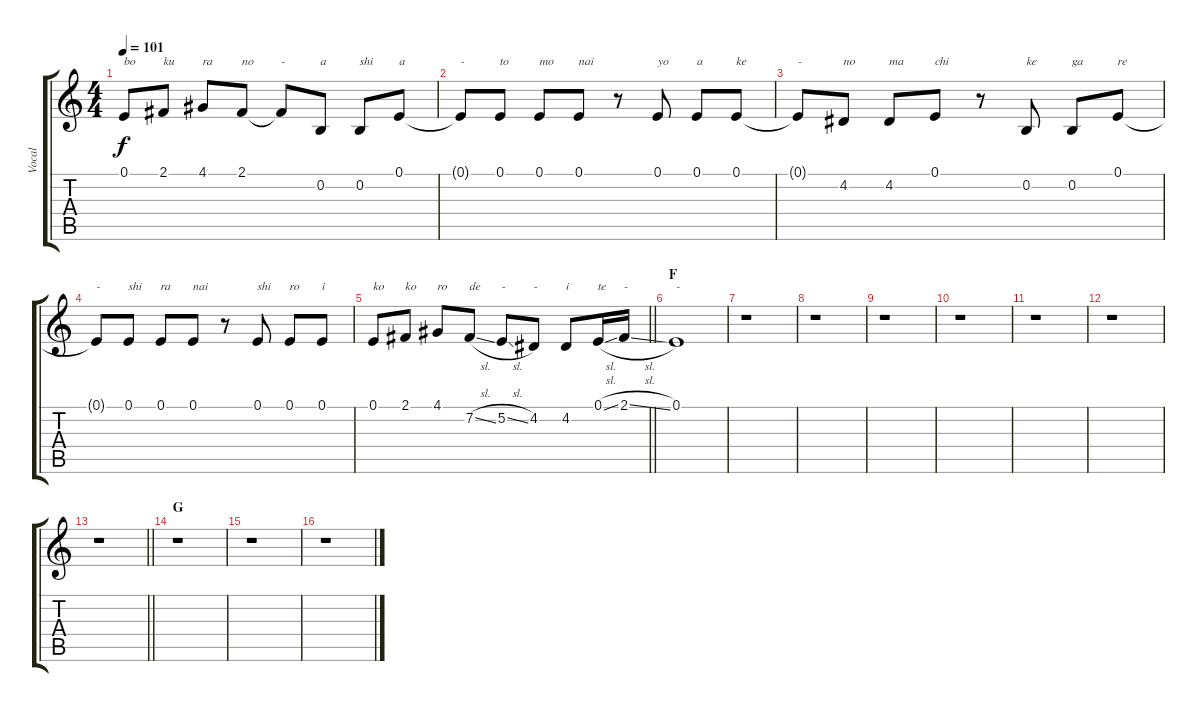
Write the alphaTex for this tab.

\track ("Vocal" "Vocal") {instrument clarinet}
\staff {score tabs}
\tuning (E4 B3 G3 D3 A2 E2) {hide}
\ts (4 4)
\tempo 101
\clef g2
\ks c
0.1.8{txt "bo" dy f} 2.1.8{txt "ku"} 4.1.8{txt "ra"} 2.1.8{txt "no"} 2.1{t}.8{txt "-"} 0.2.8{txt "a"} 0.2.8{txt "shi"} 0.1.8{txt "a"} |
0.1{t}.8{txt "-"} 0.1.8{txt "to"} 0.1.8{txt "mo"} 0.1.8{txt "nai"} r.8 0.1.8{txt "yo"} 0.1.8{txt "a"} 0.1.8{txt "ke"} |
0.1{t}.8{txt "-"} 4.2.8{txt "no"} 4.2.8{txt "ma"} 0.1.8{txt "chi"} r.8 0.2.8{txt "ke"} 0.2.8{txt "ga"} 0.1.8{txt "re"} |
0.1{t}.8{txt "-"} 0.1.8{txt "shi"} 0.1.8{txt "ra"} 0.1.8{txt "nai"} r.8 0.1.8{txt "shi"} 0.1.8{txt "ro"} 0.1.8{txt "i"} |
\barLineRight lightlight
0.1.8{txt "ko"} 2.1.8{txt "ko"} 4.1.8{txt "ro"} 7.2{sl}.8{txt "de"} 5.2{sl}.8{txt "-"} 4.2.8{txt "-"} 4.2.8{txt "i"} 0.1{sl}.16{txt "te"} 2.1{sl}.16{txt "-"} |
\section ("" "F")
0.1.1{txt "-"} |
r.1 |
r.1 |
r.1 |
r.1 |
r.1 |
r.1 |
\barLineRight lightlight
r.1 |
\section ("" "G")
r.1 |
r.1 |
r.1
